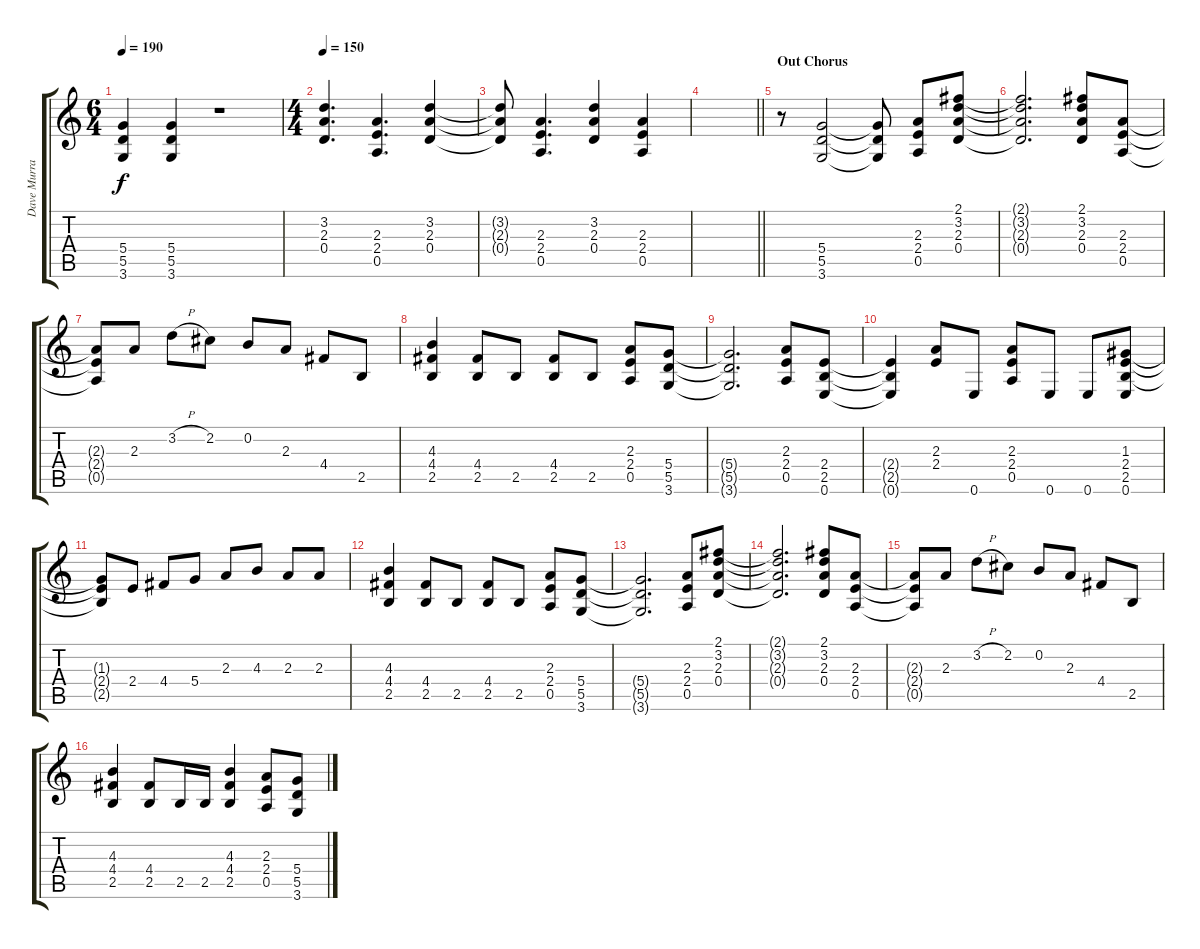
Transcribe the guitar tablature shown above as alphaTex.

\track ("Dave Murray" "Dave Murra") {instrument distortionguitar}
\staff {score tabs}
\tuning (E4 B3 G3 D3 A2 E2) {hide}
\ts (6 4)
\tempo 190
\clef g2
\ks c
(5.4 5.5 3.6).4{dy f} (5.4 5.5 3.6).4 r.1 |
\ts (4 4)
\tempo 150
(3.2 2.3 0.4).4{d} (2.3 2.4 0.5).4{d} (3.2 2.3 0.4).4 |
(3.2{t} 2.3{t} 0.4{t}).8 (2.3 2.4 0.5).4{d} (3.2 2.3 0.4).4 (2.3 2.4 0.5).4 |
\barLineRight lightlight
|
\section ("" "Out Chorus")
r.8 (5.4 5.5 3.6).2 (5.4{t} 5.5{t} 3.6{t}).8 (2.3 2.4 0.5).8 (2.1 3.2 2.3 0.4).8 |
(2.1{t} 3.2{t} 2.3{t} 0.4{t}).2{d} (2.1 3.2 2.3 0.4).8 (2.3 2.4 0.5).8 |
(2.3{t} 2.4{t} 0.5{t}).8 2.3.8 3.2{h}.8 2.2.8 0.2.8 2.3.8 4.4.8 2.5.8 |
(4.3 4.4 2.5).4 (4.4 2.5).8 2.5.8 (4.4 2.5).8 2.5.8 (2.3 2.4 0.5).8 (5.4 5.5 3.6).8 |
(5.4{t} 5.5{t} 3.6{t}).2{d} (2.3 2.4 0.5).8 (2.4 2.5 0.6).8 |
(2.4{t} 2.5{t} 0.6{t}).4 (2.3 2.4).8 0.6.8 (2.3 2.4 0.5).8 0.6.8 0.6.8 (1.3 2.4 2.5 0.6).8 |
(1.3{t} 2.4{t} 2.5{t}).8 2.4.8 4.4.8 5.4.8 2.3.8 4.3.8 2.3.8 2.3.8 |
(4.3 4.4 2.5).4 (4.4 2.5).8 2.5.8 (4.4 2.5).8 2.5.8 (2.3 2.4 0.5).8 (5.4 5.5 3.6).8 |
(5.4{t} 5.5{t} 3.6{t}).2{d} (2.3 2.4 0.5).8 (2.1 3.2 2.3 0.4).8 |
(2.1{t} 3.2{t} 2.3{t} 0.4{t}).2{d} (2.1 3.2 2.3 0.4).8 (2.3 2.4 0.5).8 |
(2.3{t} 2.4{t} 0.5{t}).8 2.3.8 3.2{h}.8 2.2.8 0.2.8 2.3.8 4.4.8 2.5.8 |
(4.3 4.4 2.5).4 (4.4 2.5).8 2.5.16 2.5.16 (4.3 4.4 2.5).4 (2.3 2.4 0.5).8 (5.4 5.5 3.6).8
